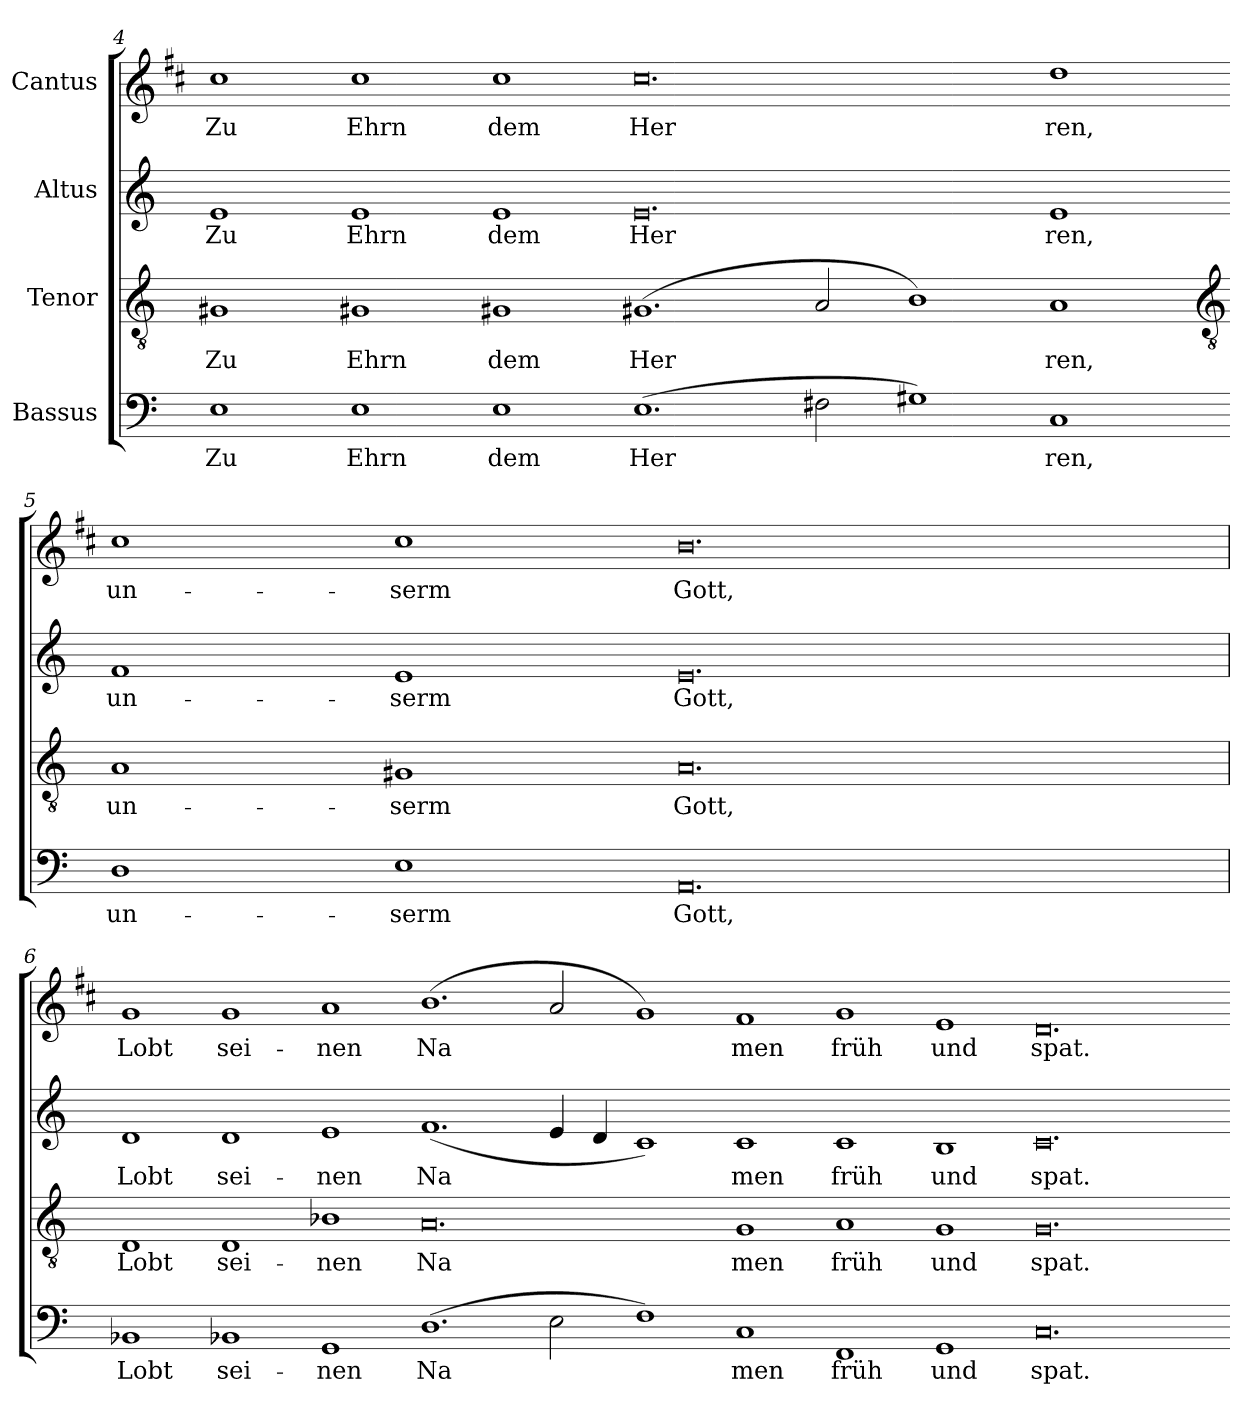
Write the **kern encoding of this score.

**kern	**text	**kern	**text	**kern	**text	**kern	**text
*part4	*part4	*part3	*part3	*part2	*part2	*part1	*part1
*staff4	*staff4	*staff3	*staff3	*staff2	*staff2	*staff1	*staff1
*I"Bassus	*	*I"Tenor	*	*I"Altus	*	*I"Cantus	*
*clefF4	*	*clefGv2	*	*clefG2	*	*clefG2	*
*	*	*	*	*	*	*ITrd1c2	*
*k[]	*	*k[]	*	*k[]	*	*k[]	*
*C:	*	*C:	*	*C:	*	*C:	*
=4	=4	=4	=4	=4	=4	=4	=4
!	!LO:LY:b	!	!LO:LY:b	!	!LO:LY:b	!	!LO:LY:b
1E	Zu	1G#X	Zu	1e	Zu	1b	Zu
!	!LO:LY:b	!	!LO:LY:b	!	!LO:LY:b	!	!LO:LY:b
1E	Ehrn	1G#X	Ehrn	1e	Ehrn	1b	Ehrn
!	!LO:LY:b	!	!LO:LY:b	!	!LO:LY:b	!	!LO:LY:b
1E	dem	1G#X	dem	1e	dem	1b	dem
!	!LO:LY:b	!	!LO:LY:b	!	!LO:LY:b	!	!LO:LY:b
(>1.E	Her	(<1.G#X	Her	0.e	Her	0.b	Her
2F#X	.	2A	.	.	.	.	.
1G#X)	.	1B)	.	.	.	.	.
!	!LO:LY:b	!	!LO:LY:b	!	!LO:LY:b	!	!LO:LY:b
1C	ren,	1A	ren,	1e	ren,	1cc	ren,
!!LO:LB:g=z
=5-	=5-	=5-	=5-	=5-	=5-	=5-	=5-
*	*	*clefGv2	*	*	*	*	*
!	!LO:LY:b	!	!LO:LY:b	!	!LO:LY:b	!	!LO:LY:b
1D	un-	1A	un-	1f	un-	1b	un-
!	!LO:LY:b	!	!LO:LY:b	!	!LO:LY:b	!	!LO:LY:b
1E	-serm	1G#X	-serm	1e	-serm	1b	-serm
!	!LO:LY:b	!	!LO:LY:b	!	!LO:LY:b	!	!LO:LY:b
0.AA	Gott,	0.A	Gott,	0.e	Gott,	0.a	Gott,
=6	=6	=6	=6	=6	=6	=6	=6
!	!LO:LY:b	!	!LO:LY:b	!	!LO:LY:b	!	!LO:LY:b
1BB-X	Lobt	1D	Lobt	1d	Lobt	1f	Lobt
!	!LO:LY:b	!	!LO:LY:b	!	!LO:LY:b	!	!LO:LY:b
1BB-X	sei-	1D	sei-	1d	sei-	1f	sei-
!	!LO:LY:b	!	!LO:LY:b	!	!LO:LY:b	!	!LO:LY:b
1GG	-nen	1B-X	-nen	1e	-nen	1g	-nen
!	!LO:LY:b	!	!LO:LY:b	!	!LO:LY:b	!	!LO:LY:b
(>1.D	Na	0.A	Na	(<1.f	Na	(<1.a	Na
2E	.	.	.	4e	.	2g	.
.	.	.	.	4d	.	.	.
1F)	.	.	.	1c)	.	1f)	.
!	!LO:LY:b	!	!LO:LY:b	!	!LO:LY:b	!	!LO:LY:b
1C	men	1G	men	1c	men	1e	men
!	!LO:LY:b	!	!LO:LY:b	!	!LO:LY:b	!	!LO:LY:b
1FF	früh	1A	früh	1c	früh	1f	früh
!	!LO:LY:b	!	!LO:LY:b	!	!LO:LY:b	!	!LO:LY:b
1GG	und	1G	und	1B	und	1d	und
!	!LO:LY:b	!	!LO:LY:b	!	!LO:LY:b	!	!LO:LY:b
0.C	spat.	0.G	spat.	0.c	spat.	0.c	spat.
=-	=-	=-	=-	=-	=-	=-	=-
*-	*-	*-	*-	*-	*-	*-	*-
